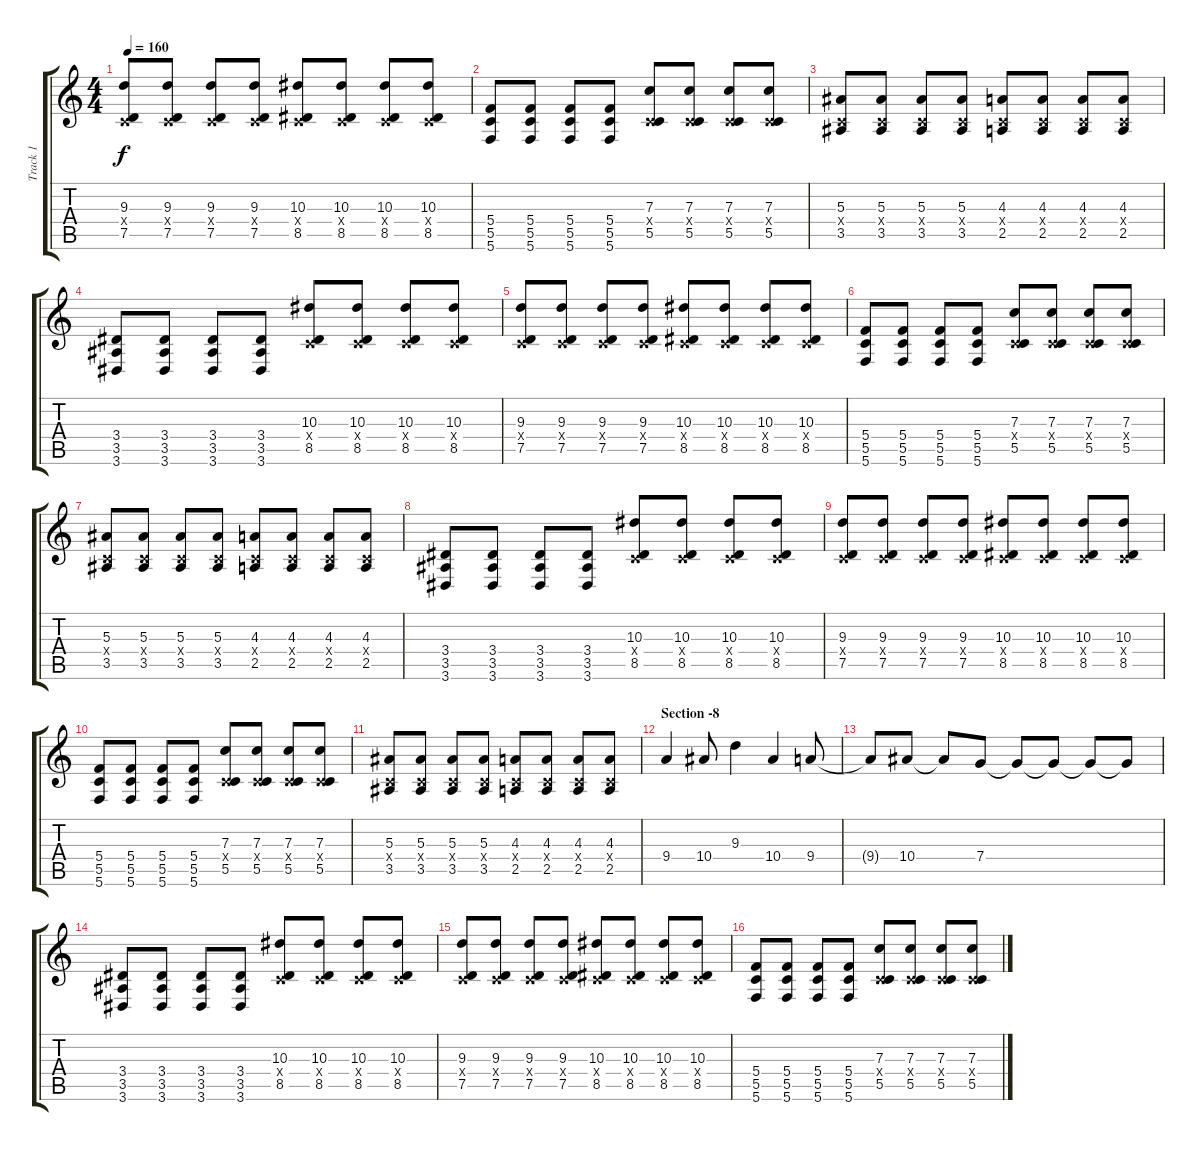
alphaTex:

\track ("Track 1" "Track 1") {instrument acousticguitarnylon}
\staff {score tabs}
\tuning (D4 A3 F3 C3 G2 C2) {hide}
\ts (4 4)
\tempo 160
\clef g2
\ks c
(9.3 0.4{x} 7.5).8{dy f} (9.3 0.4{x} 7.5).8 (9.3 0.4{x} 7.5).8 (9.3 0.4{x} 7.5).8 (10.3 0.4{x} 8.5).8 (10.3 0.4{x} 8.5).8 (10.3 0.4{x} 8.5).8 (10.3 0.4{x} 8.5).8 |
(5.4 5.5 5.6).8 (5.4 5.5 5.6).8 (5.4 5.5 5.6).8 (5.4 5.5 5.6).8 (7.3 0.4{x} 5.5).8 (7.3 0.4{x} 5.5).8 (7.3 0.4{x} 5.5).8 (7.3 0.4{x} 5.5).8 |
(5.3 0.4{x} 3.5).8 (5.3 0.4{x} 3.5).8 (5.3 0.4{x} 3.5).8 (5.3 0.4{x} 3.5).8 (4.3 0.4{x} 2.5).8 (4.3 0.4{x} 2.5).8 (4.3 0.4{x} 2.5).8 (4.3 0.4{x} 2.5).8 |
(3.4 3.5 3.6).8{instrument distortionguitar} (3.4 3.5 3.6).8 (3.4 3.5 3.6).8 (3.4 3.5 3.6).8 (10.3 0.4{x} 8.5).8 (10.3 0.4{x} 8.5).8 (10.3 0.4{x} 8.5).8 (10.3 0.4{x} 8.5).8 |
(9.3 0.4{x} 7.5).8 (9.3 0.4{x} 7.5).8 (9.3 0.4{x} 7.5).8 (9.3 0.4{x} 7.5).8 (10.3 0.4{x} 8.5).8 (10.3 0.4{x} 8.5).8 (10.3 0.4{x} 8.5).8 (10.3 0.4{x} 8.5).8 |
(5.4 5.5 5.6).8 (5.4 5.5 5.6).8 (5.4 5.5 5.6).8 (5.4 5.5 5.6).8 (7.3 0.4{x} 5.5).8 (7.3 0.4{x} 5.5).8 (7.3 0.4{x} 5.5).8 (7.3 0.4{x} 5.5).8 |
(5.3 0.4{x} 3.5).8 (5.3 0.4{x} 3.5).8 (5.3 0.4{x} 3.5).8 (5.3 0.4{x} 3.5).8 (4.3 0.4{x} 2.5).8 (4.3 0.4{x} 2.5).8 (4.3 0.4{x} 2.5).8 (4.3 0.4{x} 2.5).8 |
(3.4 3.5 3.6).8{instrument distortionguitar} (3.4 3.5 3.6).8 (3.4 3.5 3.6).8 (3.4 3.5 3.6).8 (10.3 0.4{x} 8.5).8 (10.3 0.4{x} 8.5).8 (10.3 0.4{x} 8.5).8 (10.3 0.4{x} 8.5).8 |
(9.3 0.4{x} 7.5).8 (9.3 0.4{x} 7.5).8 (9.3 0.4{x} 7.5).8 (9.3 0.4{x} 7.5).8 (10.3 0.4{x} 8.5).8 (10.3 0.4{x} 8.5).8 (10.3 0.4{x} 8.5).8 (10.3 0.4{x} 8.5).8 |
(5.4 5.5 5.6).8 (5.4 5.5 5.6).8 (5.4 5.5 5.6).8 (5.4 5.5 5.6).8 (7.3 0.4{x} 5.5).8 (7.3 0.4{x} 5.5).8 (7.3 0.4{x} 5.5).8 (7.3 0.4{x} 5.5).8 |
(5.3 0.4{x} 3.5).8 (5.3 0.4{x} 3.5).8 (5.3 0.4{x} 3.5).8 (5.3 0.4{x} 3.5).8 (4.3 0.4{x} 2.5).8 (4.3 0.4{x} 2.5).8 (4.3 0.4{x} 2.5).8 (4.3 0.4{x} 2.5).8 |
\section ("" "Section -8")
9.4.4 10.4.8 9.3.4 10.4.4 9.4.8 |
9.4{t}.8 10.4.8 10.4{t}.8 7.4.8 7.4{t}.8 7.4{t}.8 7.4{t}.8 7.4{t}.8 |
(3.4 3.5 3.6).8{instrument distortionguitar} (3.4 3.5 3.6).8 (3.4 3.5 3.6).8 (3.4 3.5 3.6).8 (10.3 0.4{x} 8.5).8 (10.3 0.4{x} 8.5).8 (10.3 0.4{x} 8.5).8 (10.3 0.4{x} 8.5).8 |
(9.3 0.4{x} 7.5).8 (9.3 0.4{x} 7.5).8 (9.3 0.4{x} 7.5).8 (9.3 0.4{x} 7.5).8 (10.3 0.4{x} 8.5).8 (10.3 0.4{x} 8.5).8 (10.3 0.4{x} 8.5).8 (10.3 0.4{x} 8.5).8 |
(5.4 5.5 5.6).8 (5.4 5.5 5.6).8 (5.4 5.5 5.6).8 (5.4 5.5 5.6).8 (7.3 0.4{x} 5.5).8 (7.3 0.4{x} 5.5).8 (7.3 0.4{x} 5.5).8 (7.3 0.4{x} 5.5).8
